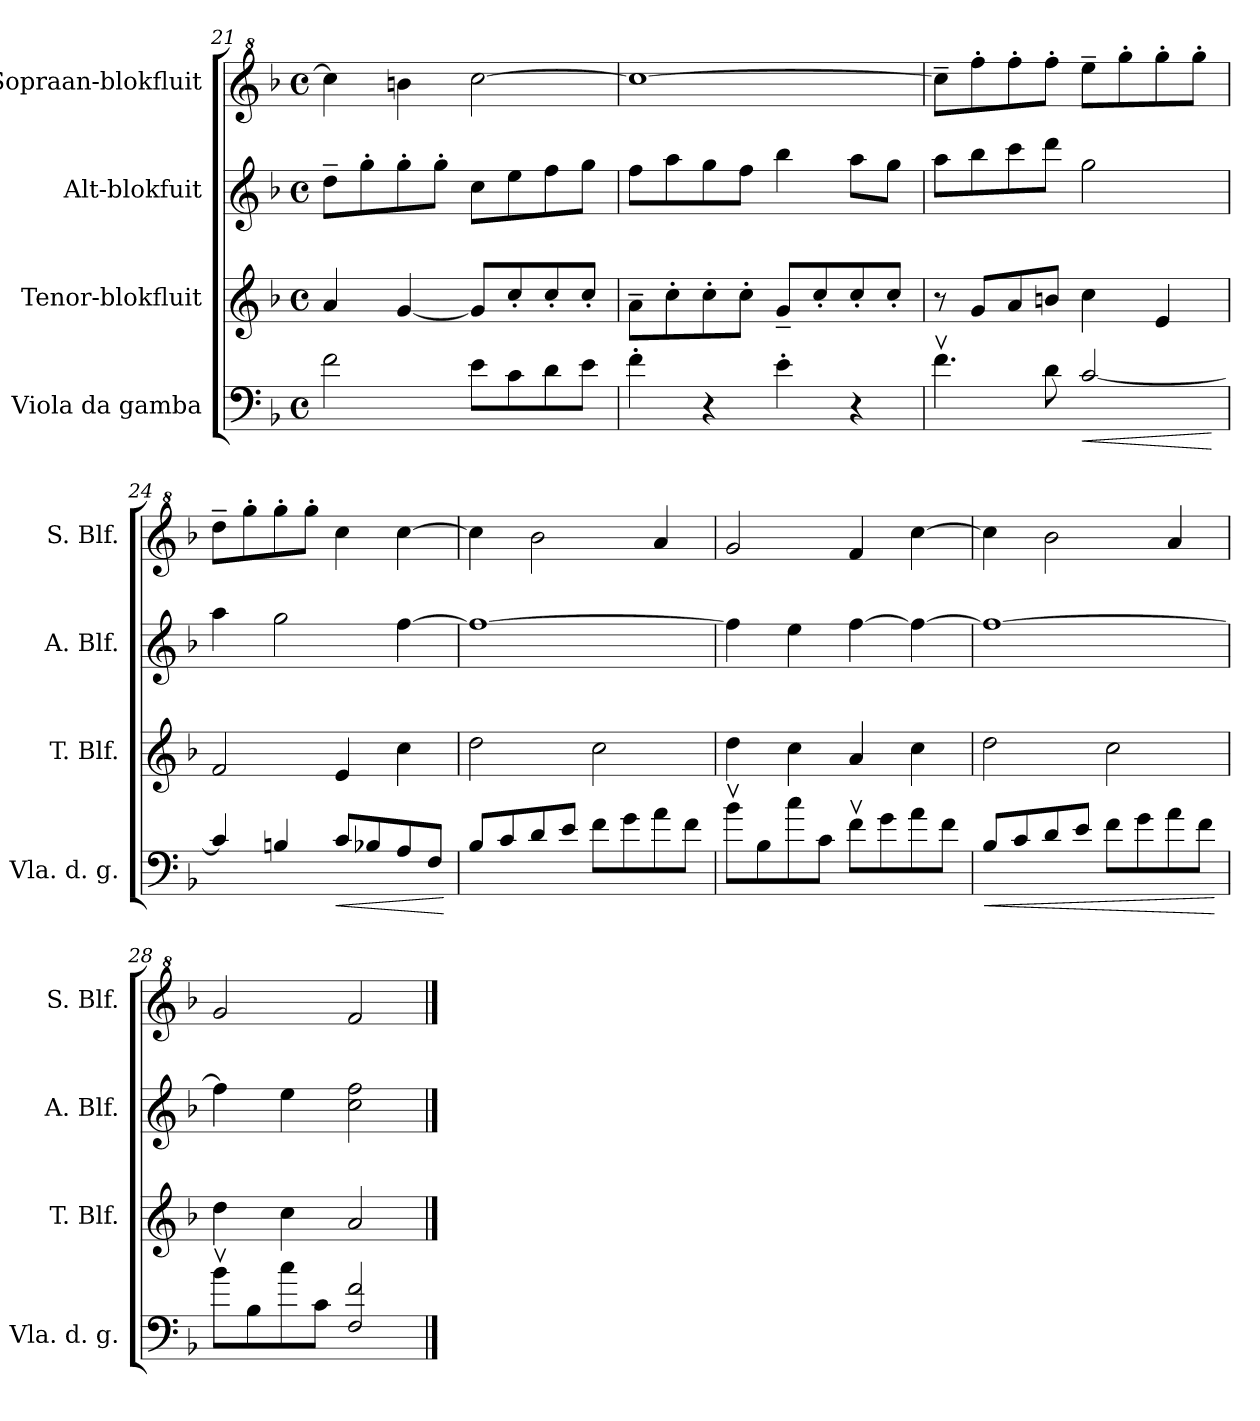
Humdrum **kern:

**kern	**dynam	**kern	**kern	**kern
*part4	*part4	*part3	*part2	*part1
*staff4	*staff4	*staff3	*staff2	*staff1
*I"Viola da gamba	*	*I"Tenor-blokfluit	*I"Alt-blokfuit	*I"Sopraan-blokfluit
*I'Vla. d. g.	*	*I'T. Blf.	*I'A. Blf.	*I'S. Blf.
*clefF4	*	*clefG2	*clefG2	*clefG^2
*ITrd7c12	*	*	*	*
*k[b-]	*	*k[b-]	*k[b-]	*k[b-]
*M4/4	*	*M4/4	*M4/4	*M4/4
*met(c)	*	*met(c)	*met(c)	*met(c)
=21	=21	=21	=21	=21
2F\	.	4a/	8dd~\L	4ccc\]
.	.	.	8gg'\	.
.	.	[4g/	8gg'\	4bbn\
.	.	.	8gg'\J	.
8E\L	.	8g/L]	8cc\L	[2ccc\
8C\	.	8cc'/	8ee\	.
8D\	.	8cc'/	8ff\	.
8E\J	.	8cc'/J	8gg\J	.
=22	=22	=22	=22	=22
4F'\	.	8a~\L	8ff\L	1ccc_
.	.	8cc'\	8aa\	.
4r	.	8cc'\	8gg\	.
.	.	8cc'\J	8ff\J	.
4E'\	.	8g~/L	4bb-\	.
.	.	8cc'/	.	.
4r	.	8cc'/	8aa\L	.
.	.	8cc'/J	8gg\J	.
!!LO:PB:g=z
=23	=23	=23	=23	=23
4.Fv\	.	8r	8aa\L	8ccc~\L]
.	.	8g/L	8bb-\	8fff'\
.	.	8a/	8ccc\	8fff'\
8D\	.	8bn/J	8ddd\J	8fff'\J
!	!LO:HP:b	!	!	!
[2C/	<	4cc\	2gg\	8eee~\L
.	.	.	.	8ggg'\
.	.	4e/	.	8ggg'\
.	.	.	.	8ggg'\J
.	[	.	.	.
=24	=24	=24	=24	=24
4C/]	.	2f/	4aa\	8ddd~\L
.	.	.	.	8ggg'\
4BBn/	.	.	2gg\	8ggg'\
.	.	.	.	8ggg'\J
!	!LO:HP:b	!	!	!
8C/L	<	4e/	.	4ccc\
8BB-X/	.	.	.	.
8AA/	.	4cc\	[4ff\	[4ccc\
8FF/J	.	.	.	.
.	[	.	.	.
=25	=25	=25	=25	=25
8BB-/L	.	2dd\	1ff_	4ccc\]
8C/	.	.	.	.
8D/	.	.	.	2bb-\
8E/J	.	.	.	.
8F\L	.	2cc\	.	.
8G\	.	.	.	.
8A\	.	.	.	4aa/
8F\J	.	.	.	.
=26	=26	=26	=26	=26
8B-v\L	.	4dd\	4ff\]	2gg/
8BB-\	.	.	.	.
8c\	.	4cc\	4ee\	.
8C\J	.	.	.	.
8Fv\L	.	4a/	[4ff\	4ff/
8G\	.	.	.	.
8A\	.	4cc\	4ff\_	[4ccc\
8F\J	.	.	.	.
!!LO:LB:g=z
=27	=27	=27	=27	=27
!	!LO:HP:b	!	!	!
8BB-/L	<	2dd\	1ff_	4ccc\]
8C/	.	.	.	.
8D/	.	.	.	2bb-\
8E/J	.	.	.	.
8F\L	.	2cc\	.	.
8G\	.	.	.	.
8A\	.	.	.	4aa/
8F\J	.	.	.	.
.	[	.	.	.
=28	=28	=28	=28	=28
8B-v\L	.	4dd\	4ff\]	2gg/
8BB-\	.	.	.	.
8c\	.	4cc\	4ee\	.
8C\J	.	.	.	.
2FF/ 2F/	.	2a/	2cc\ 2ff\	2ff/
==	==	==	==	==
*-	*-	*-	*-	*-
